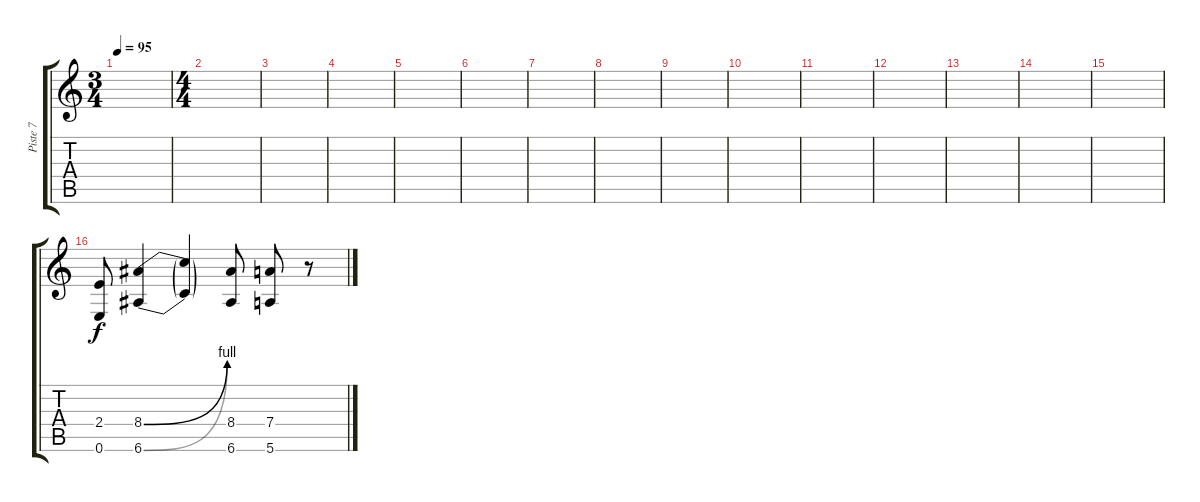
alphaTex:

\track ("Piste 7" "Piste 7") {instrument overdrivenguitar}
\staff {score tabs}
\tuning (E4 B3 G3 D3 A2 E2) {hide}
\ts (3 4)
\tempo 95
\clef g2
\ks c
|
\ts (4 4)
|
|
|
|
|
|
|
|
|
|
|
|
|
|
(2.4 0.6).8 (8.4{be (bend 0 0 60 4)} 6.6{be (bend 0 0 60 4)}).4 (8.4{t} 6.6{t}).4 (8.4 6.6).8 (7.4 5.6).8 r.8
